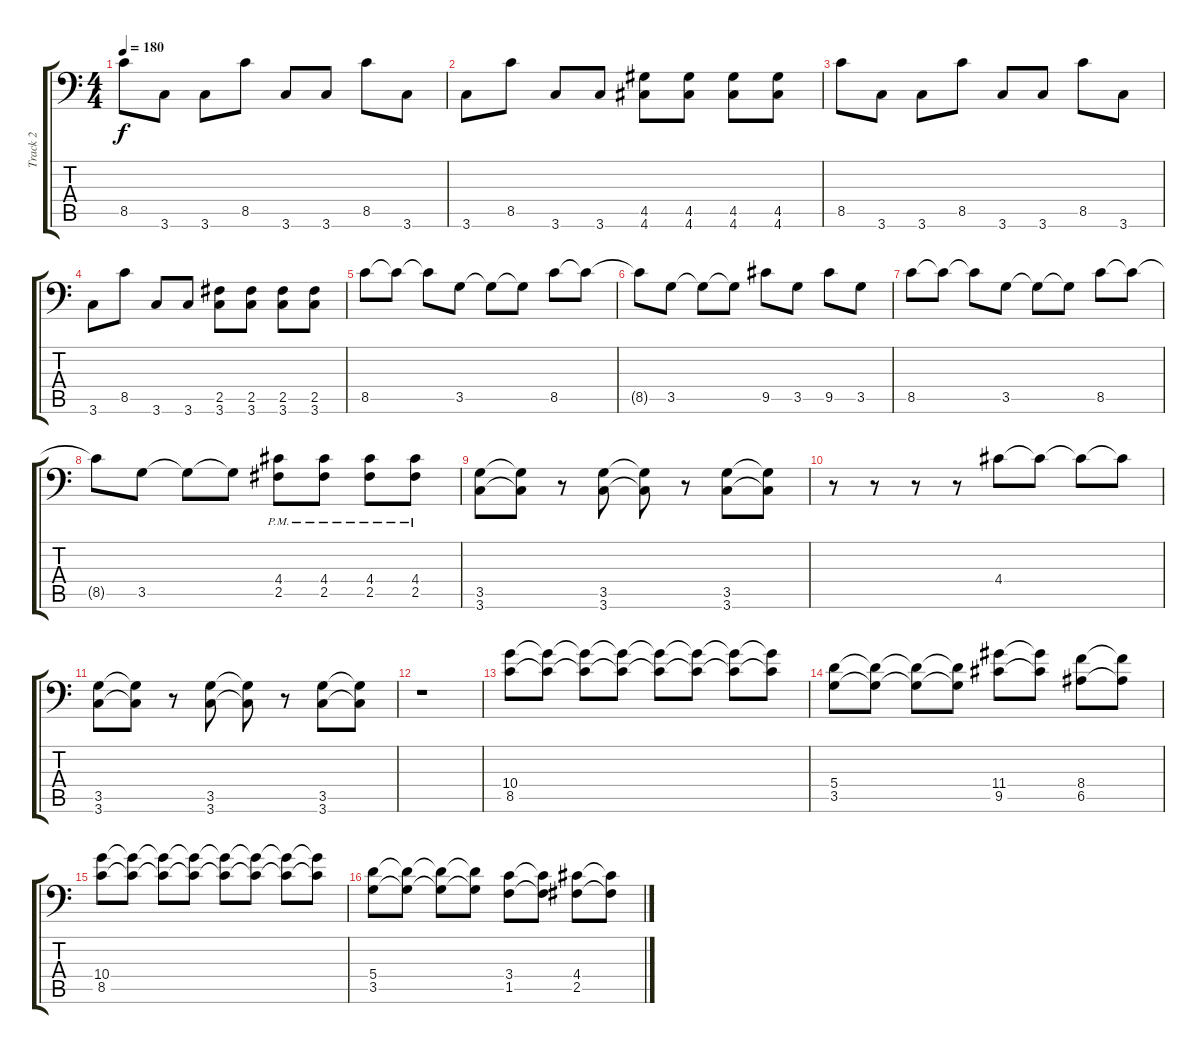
\track ("Track 2" "Track 2") {instrument distortionguitar}
\staff {score tabs}
\tuning (B3 G3 D3 A2 E2 A1) {hide}
\ts (4 4)
\tempo 180
\clef f4
\ks c
8.5.8{dy f} 3.6.8 3.6.8 8.5.8 3.6.8 3.6.8 8.5.8 3.6.8 |
3.6.8 8.5.8 3.6.8 3.6.8 (4.5 4.6).8 (4.5 4.6).8 (4.5 4.6).8 (4.5 4.6).8 |
8.5.8 3.6.8 3.6.8 8.5.8 3.6.8 3.6.8 8.5.8 3.6.8 |
3.6.8 8.5.8 3.6.8 3.6.8 (2.5 3.6).8 (2.5 3.6).8 (2.5 3.6).8 (2.5 3.6).8 |
8.5.8 8.5{t}.8 8.5{t}.8 3.5.8 3.5{t}.8 3.5{t}.8 8.5.8 8.5{t}.8 |
8.5{t}.8 3.5.8 3.5{t}.8 3.5{t}.8 9.5.8 3.5.8 9.5.8 3.5.8 |
8.5.8 8.5{t}.8 8.5{t}.8 3.5.8 3.5{t}.8 3.5{t}.8 8.5.8 8.5{t}.8 |
8.5{t}.8 3.5.8 3.5{t}.8 3.5{t}.8 (4.4{pm} 2.5{pm}).8 (4.4{pm} 2.5{pm}).8 (4.4{pm} 2.5{pm}).8 (4.4{pm} 2.5{pm}).8 |
(3.5 3.6).8 (3.5{t} 3.6{t}).8 r.8 (3.5 3.6).8 (3.5{t} 3.6{t}).8 r.8 (3.5 3.6).8 (3.5{t} 3.6{t}).8 |
r.8 r.8 r.8 r.8 4.4.8 4.4{t}.8 4.4{t}.8 4.4{t}.8 |
(3.5 3.6).8 (3.5{t} 3.6{t}).8 r.8 (3.5 3.6).8 (3.5{t} 3.6{t}).8 r.8 (3.5 3.6).8 (3.5{t} 3.6{t}).8 |
r.1 |
(10.4 8.5).8 (10.4{t} 8.5{t}).8 (10.4{t} 8.5{t}).8 (10.4{t} 8.5{t}).8 (10.4{t} 8.5{t}).8 (10.4{t} 8.5{t}).8 (10.4{t} 8.5{t}).8 (10.4{t} 8.5{t}).8 |
(5.4 3.5).8 (5.4{t} 3.5{t}).8 (5.4{t} 3.5{t}).8 (5.4{t} 3.5{t}).8 (11.4 9.5).8 (11.4{t} 9.5{t}).8 (8.4 6.5).8 (8.4{t} 6.5{t}).8 |
(10.4 8.5).8 (10.4{t} 8.5{t}).8 (10.4{t} 8.5{t}).8 (10.4{t} 8.5{t}).8 (10.4{t} 8.5{t}).8 (10.4{t} 8.5{t}).8 (10.4{t} 8.5{t}).8 (10.4{t} 8.5{t}).8 |
(5.4 3.5).8 (5.4{t} 3.5{t}).8 (5.4{t} 3.5{t}).8 (5.4{t} 3.5{t}).8 (3.4 1.5).8 (3.4{t} 1.5{t}).8 (4.4 2.5).8 (4.4{t} 2.5{t}).8
